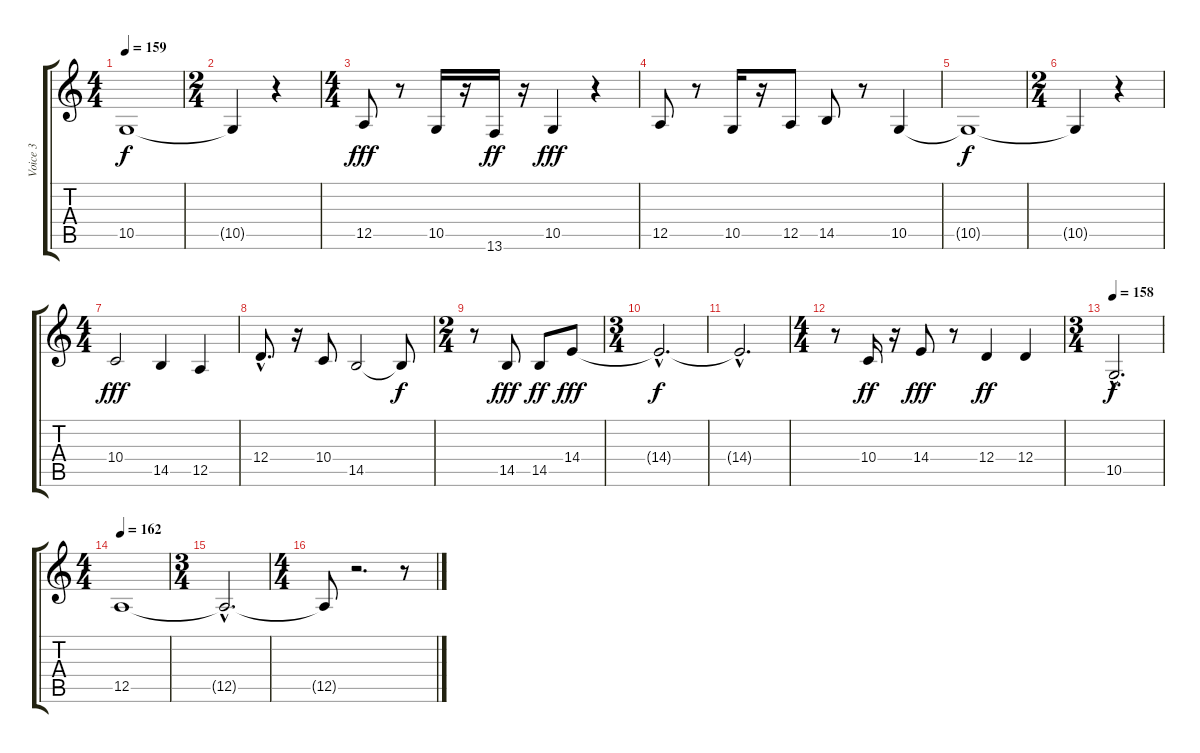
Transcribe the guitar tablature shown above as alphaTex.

\track ("Voice 3" "Voice 3") {instrument choiraahs}
\staff {score tabs}
\tuning (E4 B3 G3 D3 A2 E2) {hide}
\ts (4 4)
\tempo 159
\clef g2
\ks c
10.5{t}.1{dy f} |
\ts (2 4)
10.5{t}.4 r.4 |
\ts (4 4)
12.5.8{dy fff} r.8 10.5.16 r.16 13.6.16{dy ff} r.16 10.5.4{dy fff} r.4 |
12.5.8 r.8 10.5.16 r.16 12.5.8 14.5.8 r.8 10.5.4 |
10.5{t}.1{dy f} |
\ts (2 4)
10.5{t}.4 r.4 |
\ts (4 4)
10.4.2{dy fff} 14.5.4 12.5.4 |
12.4{hac}.8{d} r.16 10.4.8 14.5.2 14.5{t}.8{dy f} |
\ts (2 4)
r.8 14.5.8{dy fff} 14.5.8{dy ff} 14.4.8{dy fff} |
\ts (3 4)
14.4{hac t}.2{d dy f} |
14.4{hac t}.2{d} |
\ts (4 4)
r.8 10.4.16{dy ff} r.16 14.4.8{dy fff} r.8 12.4.4{dy ff} 12.4.4 |
\ts (3 4)
\tempo 158
10.5{hac}.2{d dy f} |
\ts (4 4)
\tempo 162
12.5.1 |
\ts (3 4)
12.5{hac t}.2{d} |
\ts (4 4)
12.5{t}.8 r.2{d} r.8
